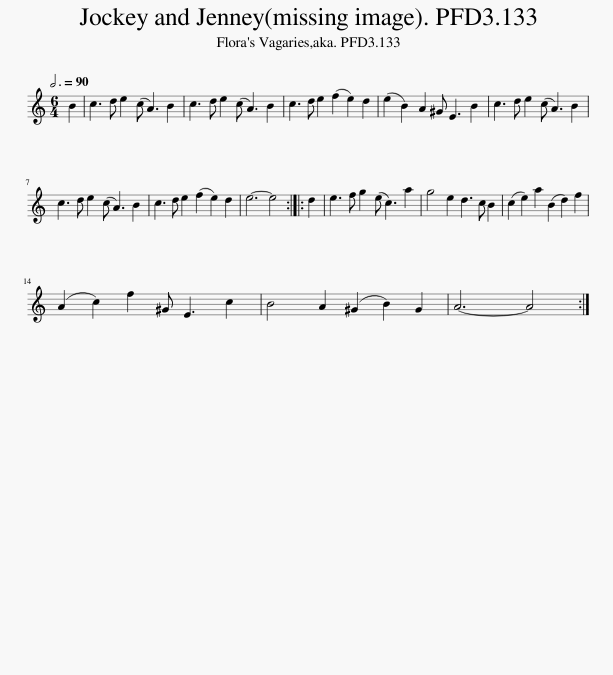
X:1
L:1/8
Q:3/4=90
M:6/4
I:linebreak $
K:C
V:1 treble
V:1
 B2 | c3 d e2 (c A3) B2 | c3 d e2 (c A3) B2 | c3 d e2 (f2 e2) d2 | (e2 B2) A2 ^G E3 B2 | %5
 c3 d e2 (c A3) B2 |$ c3 d e2 (c A3) B2 | c3 d e2 (f2 e2) d2 | e6- e4 :: d2 | %10
 e3 f g2 (e c3) a2 | g4 e2 d3 c B2 | (c2 e2) a2 (B2 d2) f2 |$ (A2 c2) f2 ^G E3 c2 | B4 A2 (^G2 B2) G2 | %15
 A6- A4 :| %16
